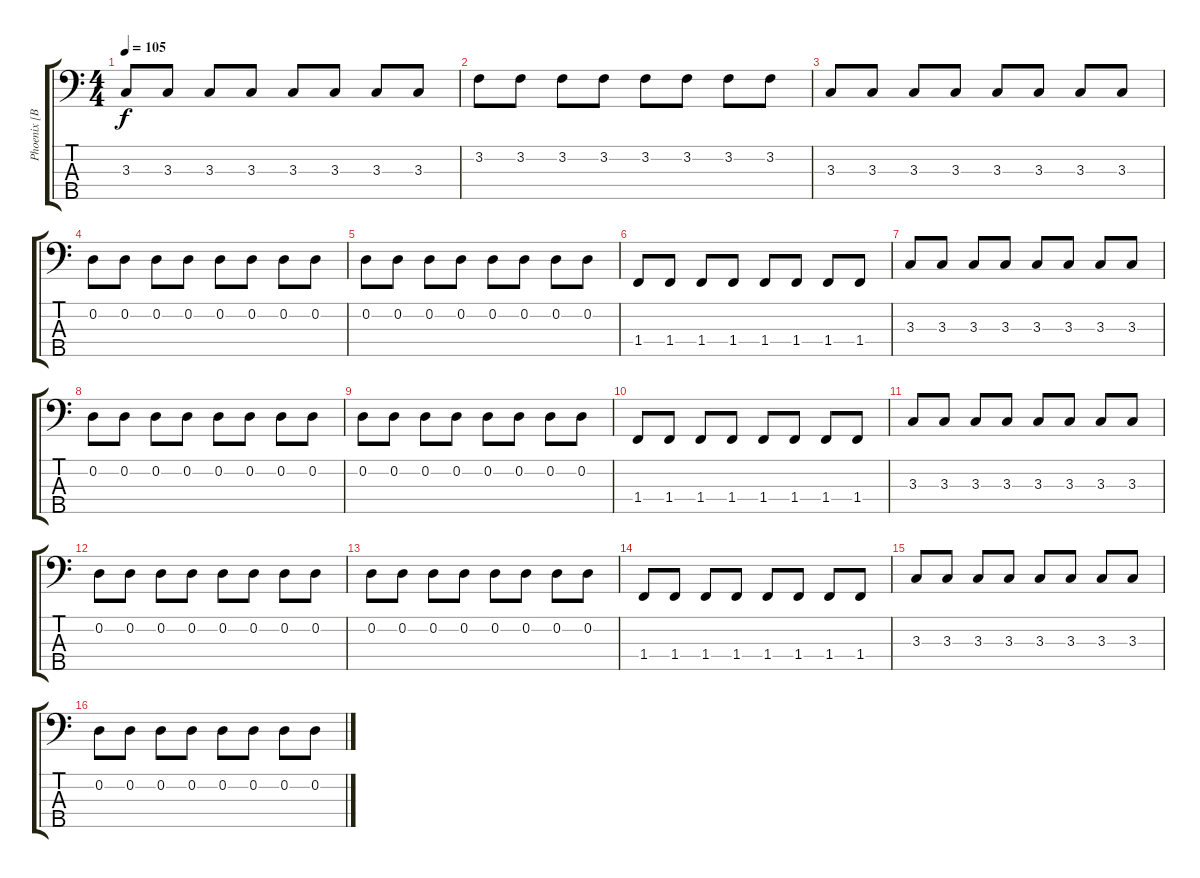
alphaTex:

\track ("Phoenix [Bass]" "Phoenix [B") {instrument electricbassfinger}
\staff {score tabs}
\tuning (G2 D2 A1 E1 B0) {hide}
\ts (4 4)
\tempo 105
\clef f4
\ks c
3.3.8{dy f} 3.3.8 3.3.8 3.3.8 3.3.8 3.3.8 3.3.8 3.3.8 |
3.2.8 3.2.8 3.2.8 3.2.8 3.2.8 3.2.8 3.2.8 3.2.8 |
3.3.8 3.3.8 3.3.8 3.3.8 3.3.8 3.3.8 3.3.8 3.3.8 |
0.2.8 0.2.8 0.2.8 0.2.8 0.2.8 0.2.8 0.2.8 0.2.8 |
0.2.8 0.2.8 0.2.8 0.2.8 0.2.8 0.2.8 0.2.8 0.2.8 |
1.4.8 1.4.8 1.4.8 1.4.8 1.4.8 1.4.8 1.4.8 1.4.8 |
3.3.8 3.3.8 3.3.8 3.3.8 3.3.8 3.3.8 3.3.8 3.3.8 |
0.2.8 0.2.8 0.2.8 0.2.8 0.2.8 0.2.8 0.2.8 0.2.8 |
0.2.8 0.2.8 0.2.8 0.2.8 0.2.8 0.2.8 0.2.8 0.2.8 |
1.4.8 1.4.8 1.4.8 1.4.8 1.4.8 1.4.8 1.4.8 1.4.8 |
3.3.8 3.3.8 3.3.8 3.3.8 3.3.8 3.3.8 3.3.8 3.3.8 |
0.2.8 0.2.8 0.2.8 0.2.8 0.2.8 0.2.8 0.2.8 0.2.8 |
0.2.8 0.2.8 0.2.8 0.2.8 0.2.8 0.2.8 0.2.8 0.2.8 |
1.4.8 1.4.8 1.4.8 1.4.8 1.4.8 1.4.8 1.4.8 1.4.8 |
3.3.8 3.3.8 3.3.8 3.3.8 3.3.8 3.3.8 3.3.8 3.3.8 |
0.2.8 0.2.8 0.2.8 0.2.8 0.2.8 0.2.8 0.2.8 0.2.8
